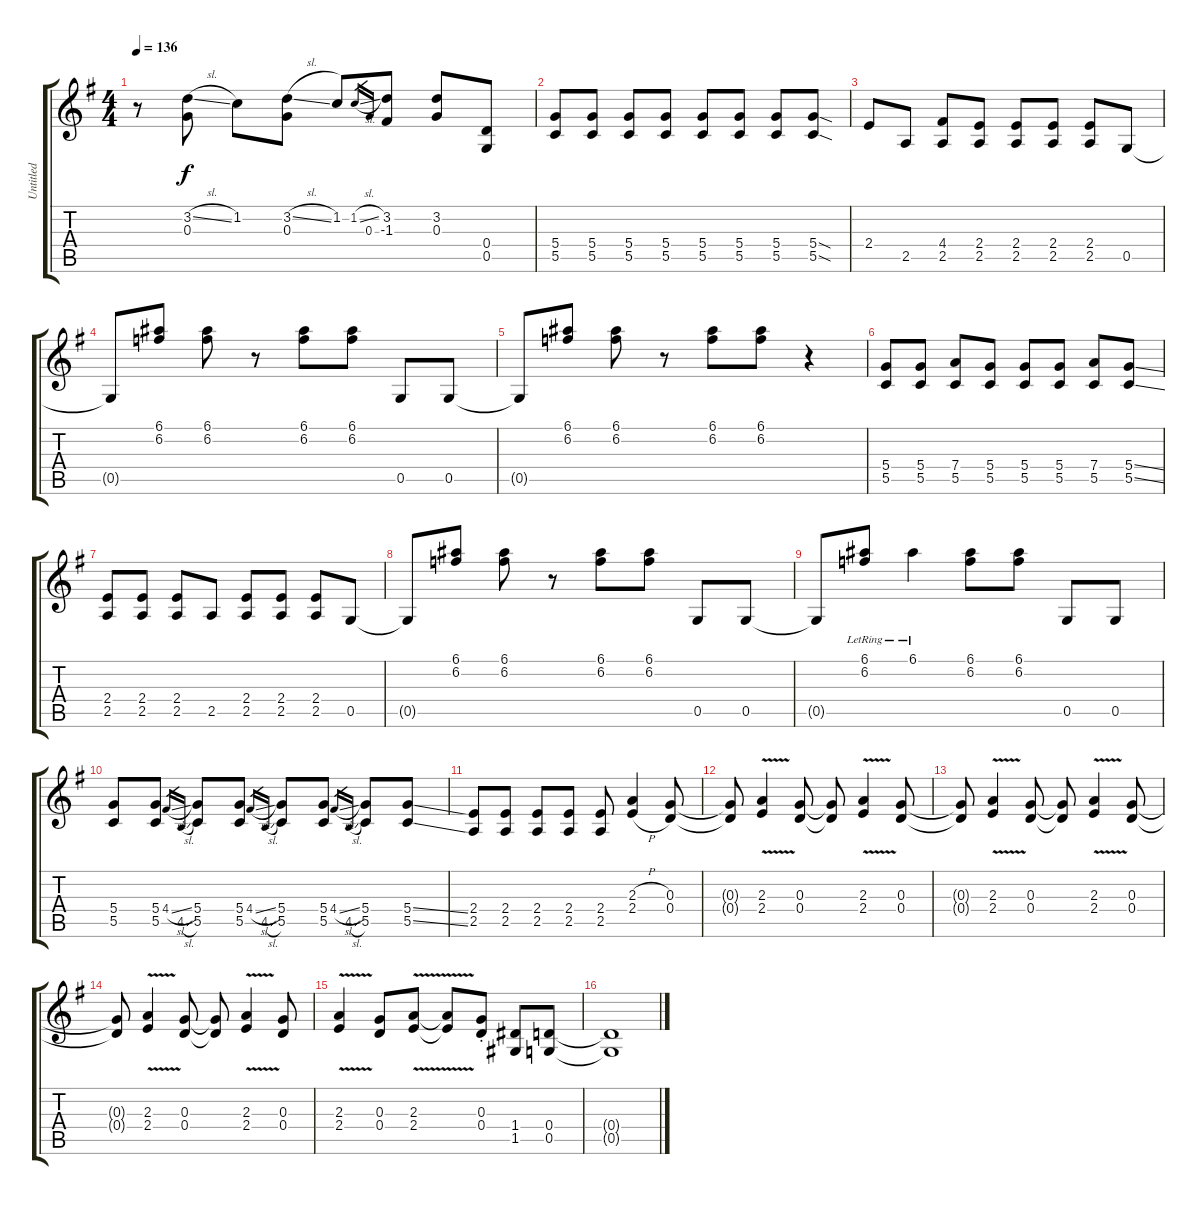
\track ("Untitled" "Untitled") {instrument distortionguitar}
\staff {score tabs}
\tuning (E4 B3 G3 D3 G2 D2) {hide}
\ts (4 4)
\tempo 136
\clef g2
\ks g
r.8{dy f} (3.2{sl} 0.3).8 1.2.8 (3.2{sl} 0.3).8 1.2.8 1.2{sl}.16{gr} 0.3.16{gr} (3.2 -1.3).8 (3.2 0.3).8 (0.4 0.5).8 |
(5.4 5.5).8 (5.4 5.5).8 (5.4 5.5).8 (5.4 5.5).8 (5.4 5.5).8 (5.4 5.5).8 (5.4 5.5).8 (5.4{sod} 5.5{sod}).8 |
2.4.8 2.5.8 (4.4 2.5).8 (2.4 2.5).8 (2.4 2.5).8 (2.4 2.5).8 (2.4 2.5).8 0.5.8 |
0.5{t}.8 (6.1 6.2).8 (6.1 6.2).8 r.8 (6.1 6.2).8 (6.1 6.2).8 0.5.8 0.5.8 |
0.5{t}.8 (6.1 6.2).8 (6.1 6.2).8 r.8 (6.1 6.2).8 (6.1 6.2).8 r.4 |
(5.4 5.5).8 (5.4 5.5).8 (7.4 5.5).8 (5.4 5.5).8 (5.4 5.5).8 (5.4 5.5).8 (7.4 5.5).8 (5.4{ss} 5.5{ss}).8 |
(2.4 2.5).8 (2.4 2.5).8 (2.4 2.5).8 2.5.8 (2.4 2.5).8 (2.4 2.5).8 (2.4 2.5).8 0.5.8 |
0.5{t}.8 (6.1 6.2).8 (6.1 6.2).8 r.8 (6.1 6.2).8 (6.1 6.2).8 0.5.8 0.5.8 |
0.5{t}.8 (6.1{lr} 6.2{lr}).8 6.1{lr}.4 (6.1 6.2).8 (6.1 6.2).8 0.5.8 0.5.8 |
(5.4 5.5).8 (5.4 5.5).8 4.4{sl}.16{gr} 4.5{sl}.16{gr} (5.4 5.5).8 (5.4 5.5).8 4.4{sl}.16{gr} 4.5{sl}.16{gr} (5.4 5.5).8 (5.4 5.5).8 4.4{sl}.16{gr} 4.5{sl}.16{gr} (5.4 5.5).8 (5.4{ss} 5.5{ss}).8 |
(2.4 2.5).8 (2.4 2.5).8 (2.4 2.5).8 (2.4 2.5).8 (2.4 2.5).8 (2.3{h} 2.4{h}).4 (0.3 0.4).8 |
(0.3{t} 0.4{t}).8 (2.3{v} 2.4{v}).4 (0.3 0.4).8 (0.3{t} 0.4{t}).8 (2.3{v} 2.4{v}).4 (0.3 0.4).8 |
(0.3{t} 0.4{t}).8 (2.3{v} 2.4{v}).4 (0.3 0.4).8 (0.3{t} 0.4{t}).8 (2.3{v} 2.4{v}).4 (0.3 0.4).8 |
(0.3{t} 0.4{t}).8 (2.3{v} 2.4{v}).4 (0.3 0.4).8 (0.3{t} 0.4{t}).8 (2.3{v} 2.4{v}).4 (0.3 0.4).8 |
(2.3{v} 2.4{v}).4 (0.3 0.4).8 (2.3{v} 2.4{v}).8 (2.3{v t} 2.4{v t}).8 (0.3{st} 0.4{st}).8 (1.4 1.5).8 (0.4 0.5).8 |
(0.4{t} 0.5{t}).1
